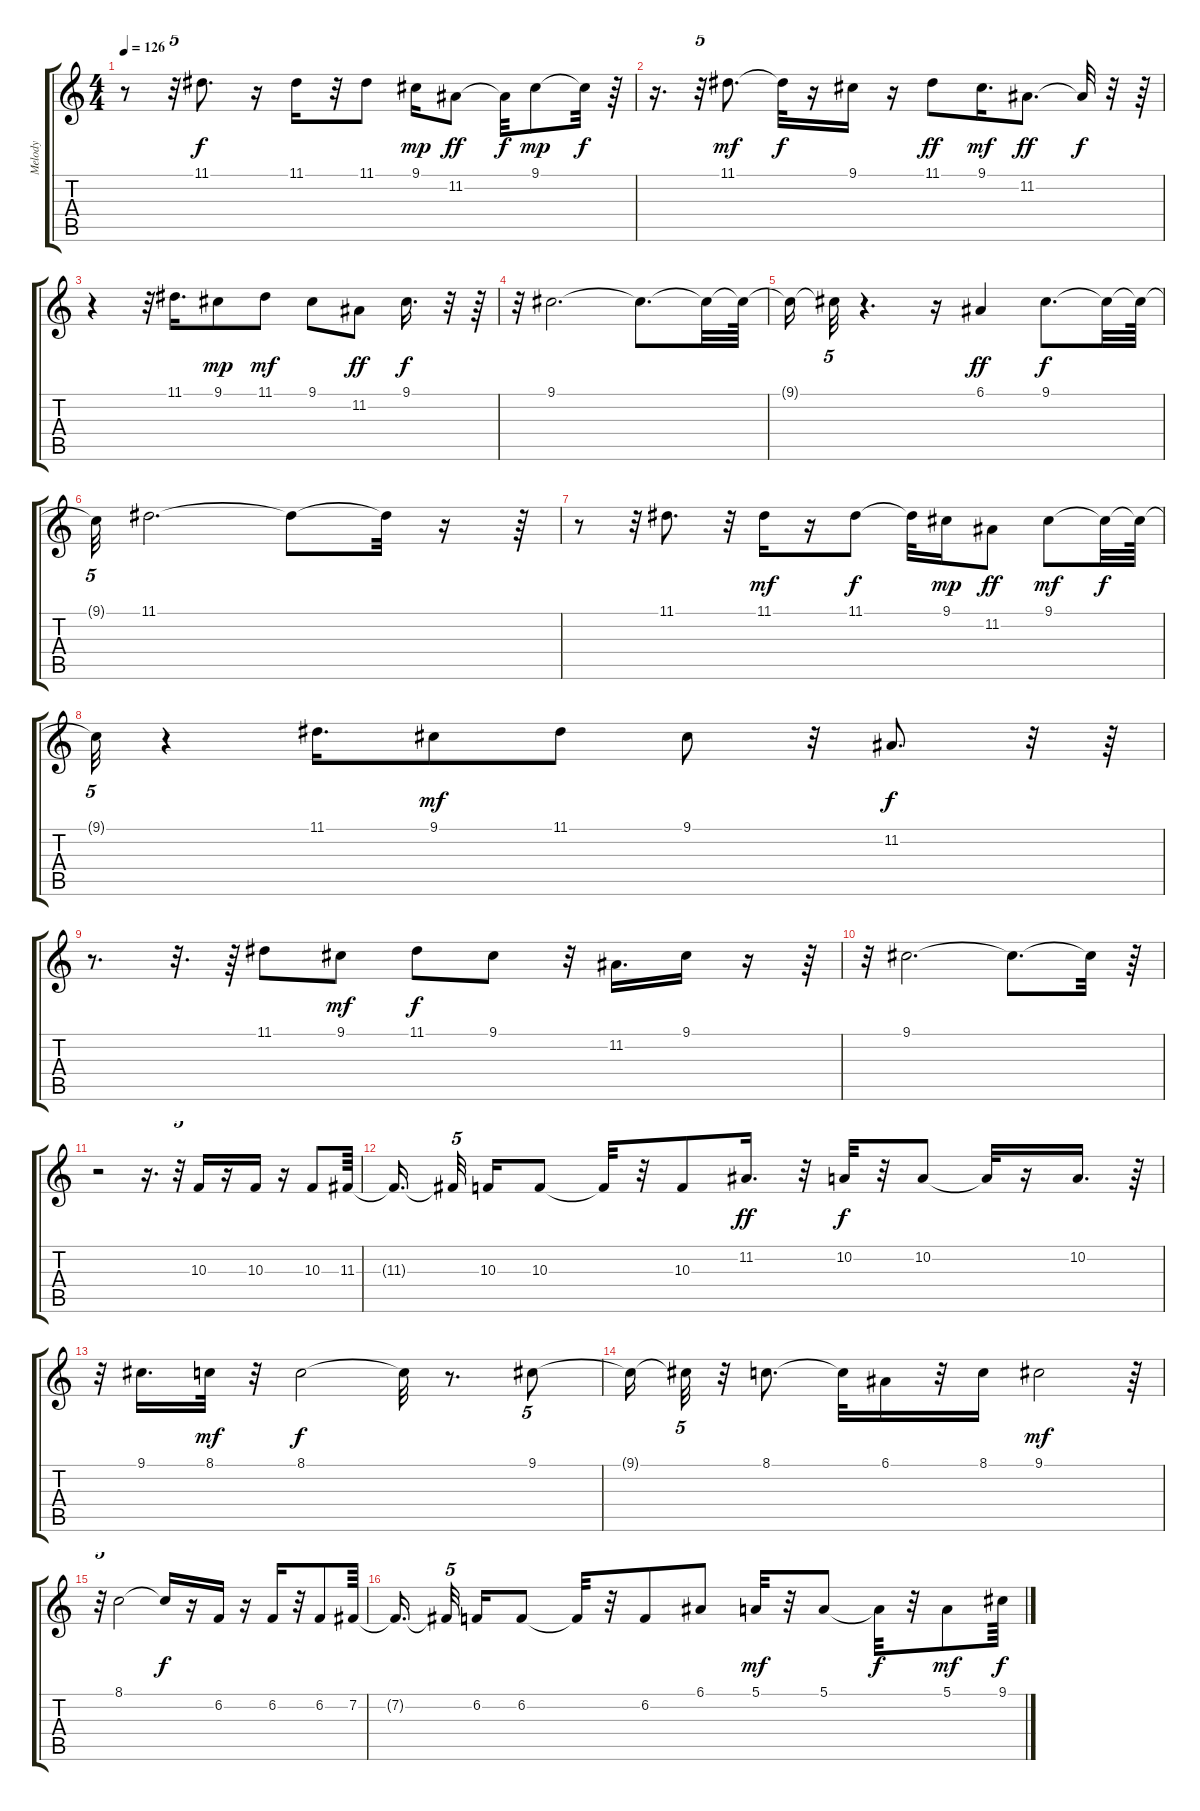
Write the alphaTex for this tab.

\track ("Melody" "Melody") {instrument lead1square}
\staff {score tabs}
\tuning (E4 B3 G3 D3 A2 E2) {hide}
\ts (4 4)
\tempo 126
\clef g2
\ks c
r.8{dy f} r.32{tu (5 4)} 11.1.8{d} r.16 11.1.16 r.32 11.1.8 9.1.16{dy mp} 11.2.8{dy ff} 11.2{t}.32{dy f} 9.1.8{dy mp} 9.1{t}.32{dy f} r.64 |
r.16{d} r.32{tu (5 4)} 11.1.8{d dy mf} 11.1{t}.32{dy f} r.16 9.1.16 r.16 11.1.8{dy ff} 9.1.16{d dy mf} 11.2.8{d dy ff} 11.2{t}.32{dy f} r.32 r.64 |
r.4 r.32{tu (5 4)} 11.1.16{d} 9.1.8{dy mp} 11.1.8{dy mf} 9.1.8 11.2.8{dy ff} 9.1.16{d dy f} r.32 r.64 |
r.32{tu (5 4)} 9.1.2{d} 9.1{t}.8{d} 9.1{t}.32 9.1{t}.64 |
9.1{t}.16 9.1{t}.32{tu (5 4)} r.4{d} r.16 6.1.4{dy ff} 9.1.8{d dy f} 9.1{t}.32 9.1{t}.64 |
9.1{t}.32{tu (5 4)} 11.1.2{d} 11.1{t}.8 11.1{t}.32 r.16 r.64 |
r.8 r.32{tu (5 4)} 11.1.8{d} r.32 11.1.16{dy mf} r.16 11.1.8{dy f} 11.1{t}.32 9.1.16{dy mp} 11.2.8{dy ff} 9.1.8{dy mf} 9.1{t}.32{dy f} 9.1{t}.64 |
9.1{t}.32{tu (5 4)} r.4 11.1.16{d} 9.1.8{dy mf} 11.1.8 9.1.8 r.32 11.2.8{d dy f} r.32 r.64 |
r.8{d} r.32{d} r.64 11.1.8 9.1.8{dy mf} 11.1.8{dy f} 9.1.8 r.32 11.2.16{d} 9.1.16 r.16 r.64 |
r.32{tu (5 4)} 9.1.2{d} 9.1{t}.8{d} 9.1{t}.32 r.64 |
r.2 r.16{d} r.32{tu (5 4)} 10.3.16 r.16 10.3.16 r.16 10.3.8 11.3.64 |
11.3{t}.16{d beam splitsecondary} 11.3{t}.32{tu (5 4) beam splitsecondary} 10.3.16 10.3.8 10.3{t}.32 r.32 10.3.8 11.2.16{d dy ff} r.32 10.2.32{dy f} r.32 10.2.8 10.2{t}.32 r.16 10.2.16{d} r.64 |
r.32{tu (5 4)} 9.1.16{d} 8.1.32{dy mf} r.32 8.1.2{dy f} 8.1{t}.32 r.8{d} 9.1.8{tu (5 4)} |
9.1{t}.16 9.1{t}.32{tu (5 4)} r.32 8.1.8{d} 8.1{t}.32 6.1.16 r.32 8.1.16 9.1.2{dy mf} r.64 |
r.32{tu (5 4)} 8.1.2 8.1{t}.16{dy f} r.16 6.2.16 r.16 6.2.16 r.32 6.2.8 7.2.64 |
7.2{t}.16{d beam splitsecondary} 7.2{t}.32{tu (5 4) beam splitsecondary} 6.2.16 6.2.8 6.2{t}.32 r.32 6.2.8 6.1.8 5.1.32{dy mf} r.32 5.1.8 5.1{t}.32{dy f} r.32 5.1.8{dy mf} 9.1.64{dy f}
